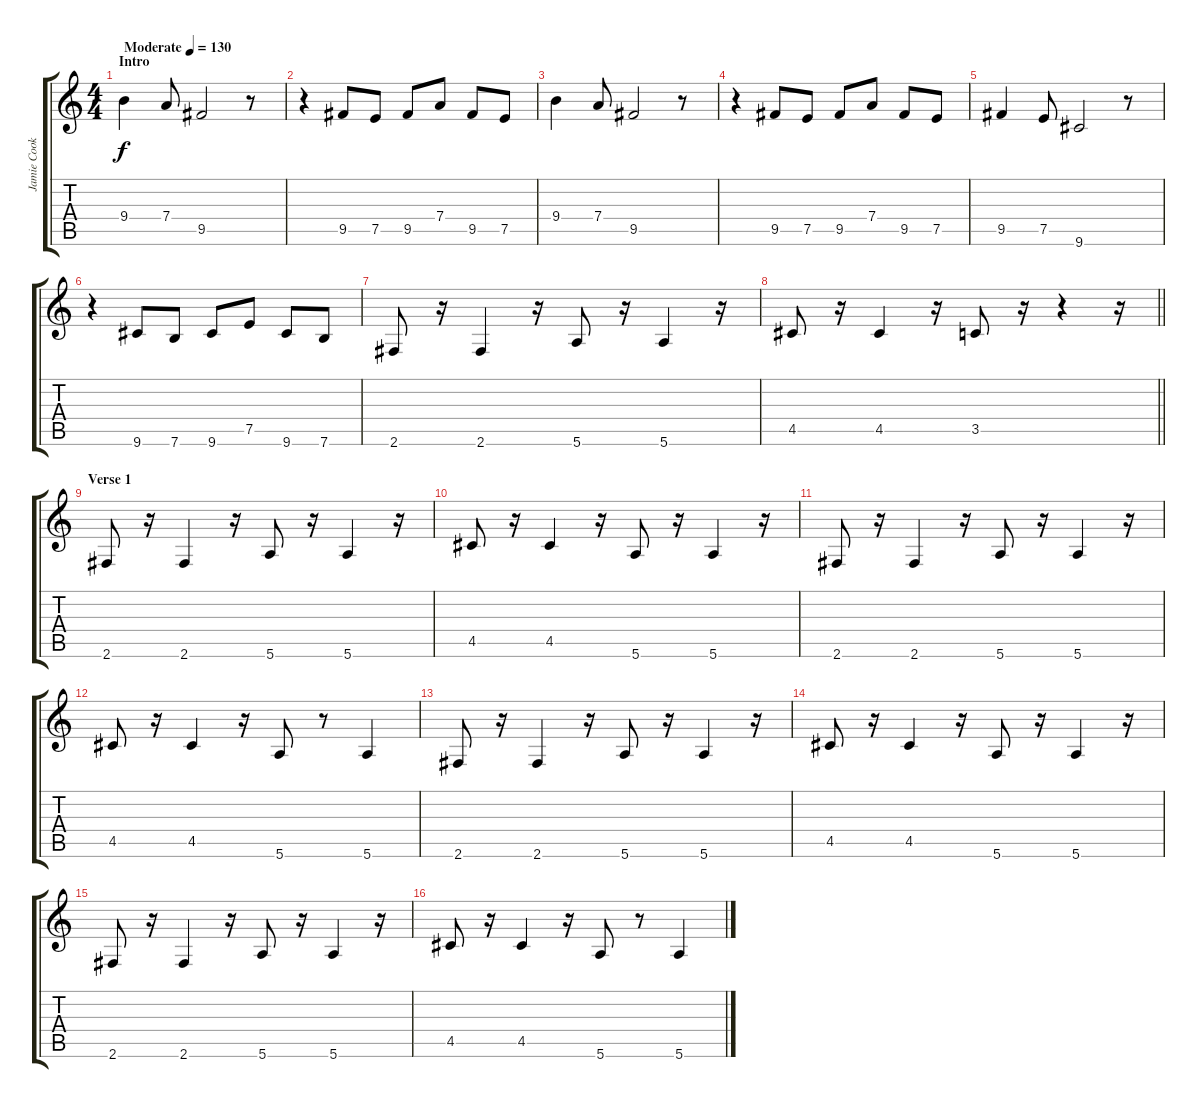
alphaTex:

\track ("Jamie Cook" "Jamie Cook") {instrument distortionguitar}
\staff {score tabs}
\tuning (E4 B3 G3 D3 A2 E2) {hide}
\ts (4 4)
\section ("" "Intro")
\tempo (130 "Moderate")
\clef g2
\ks c
9.4.4{dy f instrument electricguitarclean} 7.4.8 9.5.2 r.8 |
r.4 9.5.8 7.5.8 9.5.8 7.4.8 9.5.8 7.5.8 |
9.4.4 7.4.8 9.5.2 r.8 |
r.4 9.5.8 7.5.8 9.5.8 7.4.8 9.5.8 7.5.8 |
9.5.4 7.5.8 9.6.2 r.8 |
r.4 9.6.8 7.6.8 9.6.8 7.5.8 9.6.8 7.6.8 |
2.6.8{instrument distortionguitar} r.16 2.6.4 r.16 5.6.8 r.16 5.6.4 r.16 |
\barLineRight lightlight
4.5.8{instrument distortionguitar} r.16 4.5.4 r.16 3.5.8 r.16 r.4 r.16 |
\section ("" "Verse 1")
2.6.8{instrument distortionguitar} r.16 2.6.4 r.16 5.6.8 r.16 5.6.4 r.16 |
4.5.8{instrument distortionguitar} r.16 4.5.4 r.16 5.6.8 r.16 5.6.4 r.16 |
2.6.8{instrument distortionguitar} r.16 2.6.4 r.16 5.6.8 r.16 5.6.4 r.16 |
4.5.8{instrument distortionguitar} r.16 4.5.4 r.16 5.6.8 r.8 5.6.4 |
2.6.8{instrument distortionguitar} r.16 2.6.4 r.16 5.6.8 r.16 5.6.4 r.16 |
4.5.8{instrument distortionguitar} r.16 4.5.4 r.16 5.6.8 r.16 5.6.4 r.16 |
2.6.8{instrument distortionguitar} r.16 2.6.4 r.16 5.6.8 r.16 5.6.4 r.16 |
4.5.8{instrument distortionguitar} r.16 4.5.4 r.16 5.6.8 r.8 5.6.4
